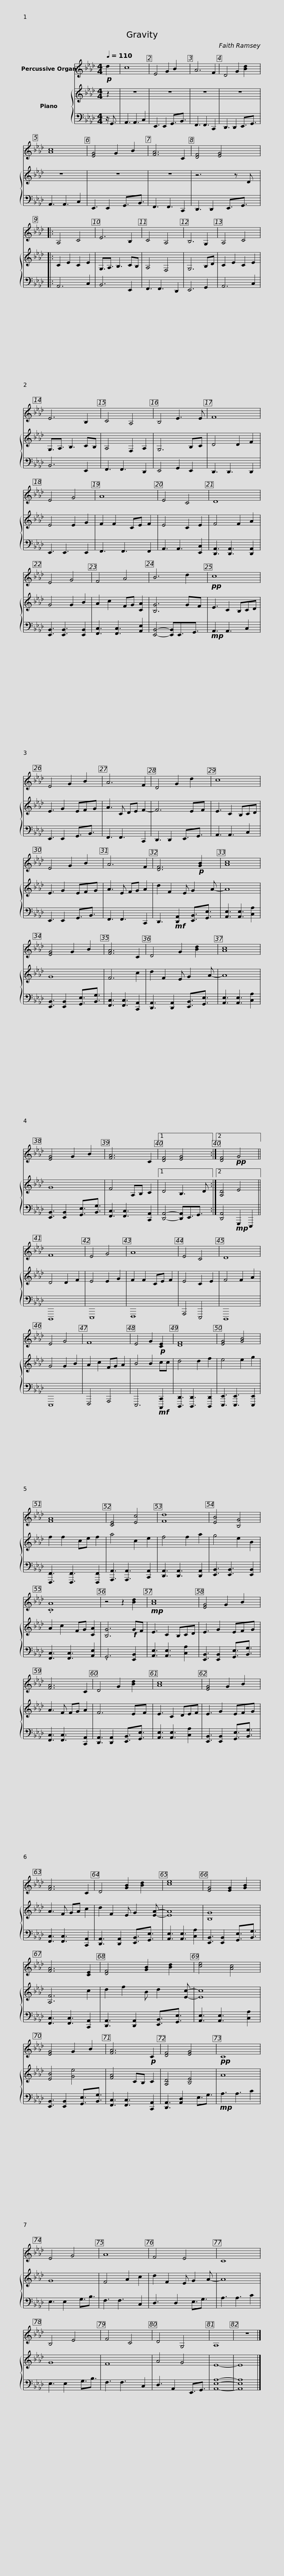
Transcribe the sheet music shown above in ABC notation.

X:1
%%score 1 { 2 | 3 }
L:1/8
Q:1/4=110
M:4/4
I:linebreak $
K:Ab
V:1 treble
V:2 treble
V:3 bass
V:1
!p! d2 | c8 | E4 G2 B2 | A6 F2 | D4 G2 [Bd]2 | %5
 [Ac]8 |$ [EG]4 G2 B2 | [FA]6 C2 | [DF]4 [EG]4 |: A,4 C4 | %10
 E6 B,2 | C4 A,4 |$ B,6 G,2 | A,4 C4 | E6 B,2 | %15
 C4 A,4 | B,4 E3 E | F8 | E4 G4 |$ A8 | %20
 E4 C4 | D8 | E4 G4 | F4 A4 | B6 d2 |$ %25
!pp! c8 | E4 G2 B2 | A6 F2 | D4 G2 d2 | c8 |$ %30
 E4 G2 B2 | A6 F2 | [DF]6!p! [GB]2 | [Ac]8 | [EG]4 G2 B2 | %35
 [FA]6 C2 |$ D4 G2 [Bd]2 | [Ac]8 | [EG]4 G2 B2 | [FA]6 C2 |1 %40
 [DF]4 [EG]4 :|2$ [DF]4!pp! G4 || F8 | E4 G4 | A8 | %45
 E4 C4 | D8 | E4 G4 | F8 |$ E4 G2!p! [CE]2 | %50
 [DF]8 | [EG]4 [GB]4 | [FA]8 | [CE]4 [Ec]4 | [Fd]8 | %55
 [EB]4 [B,G]4 |$ .[CA]8 | z4 z2 [Bd]2 |!mp! [Ac]8 | [EG]4 G2 B2 | %60
 [FA]6 C2 | D4 G2 [Bd]2 |$ [Ac]8 | [EG]4 G2 B2 | [FA]6 C2 | %65
 D4 [GB]2 [Bd]2 | [ce]8 |$ [EG]4 [EG]2 [GB]2 | [FA]6 [CE]2 | [DF]4 [GB]2 [Bd]2 | %70
 [ce]4 [Ac]4 | [EG]4 G2 B2 | [FA]6!p! C2 |$ [DF]4 [EG]4 |!pp! C8 | %75
 E4 G4 | A8 | F4 E4 | C8 |$ B,4 E4 | %80
 F4 C4 | D4 G,4 | A,8 | z8 |] %84
V:2
 z2 | z8 | z8 | z8 | z8 | %5
 z8 |$ z8 | z8 | z6 z D |: C2 E2 C2 E2 | %10
 G,3/2A,3/2 B,3 CB, | A,4 F,4 |$ G,6 B,D | C2 E2 C2 E2 | G,3/2A,3/2 B,3 CB, | %15
 A,4 F,2 A,2 | G,6 B,C | D4 D2 F2 | E4 E2 G2 |$ F2 F2 CE F2 | %20
 E4 C2 E2 | F4 F2 A2 | G4 G2 B2 | A2 c2 FG [CA]2 | [B,G]6 GF |$ %25
 E3 C2 B,CD | E3 G2 EFG | A3 C DE F2- | F6 EF | E3 C2 B,CD |$ %30
 E3 G2 EFG | A3 E FG A2 | d2 F2 E G2 A- | A8 | G8 | %35
 F6 c2 |$ d2 F2 E G2 A- | A8 | G8 | F4 A,B, C2 |1 %40
 D4 B,3 D :|2$ [A,D]4 E4 || D4 D2 F2 | E4 E2 G2 | F2 F2 CE F2 | %45
 E4 C2 E2 | F4 F2 A2 | G4 G2 B2 | A2 c2 FG A2 |$ B4 B2 cc | %50
 d4 d2 f2 | e4 e2 g2 | f2 f2 ce f2 | a4 c2 e2 | f4 f2 a2 | %55
 g4 e2 B2 |$ A2 c2 FG [CA]2 | [B,G]6!f! GF | E3 C2 B,CD | E3 G2 EFG | %60
 A3 F FG A2 | F6 EF |$ E3 C2 DEF | E3 G2 EFG | A3 F GA c2 | %65
 d2 F2 E G2 [EA]- | [EA]8 |$ [B,G]8 | [A,F]6 c2 | d2 f2 B d2 [Ec]- | %70
 [Ec]8 | [EB]4 [Ge]4 | [FA]4 CB, C2 |$ [A,D]4 [B,E]4 | A8 | %75
 G8 | F4 A2 c2 | d2 F2 E G2 A- | A8 |$ G8 | %80
 F8 | A4 G4 | E8- | E8 |] %84
V:3
 z/ G,,3/2 | A,,3 A,,3 C,2 | E,,3 E,,2 G,,3/2B,,3/2 | F,,3 F,,3 C,,2 | D,,3 D,,2 E,,3/2G,,3/2 | %5
 A,,3 A,,3 C,2 |$ E,,3 E,,2 G,,3/2B,,3/2 | F,,3 F,,3 C,,2 | D,,3 D,,2 E,,3/2G,,3/2 |: A,,6 C,2 | %10
 B,,6 E,,2 | F,,3 F,,3 D,,2 |$ E,,6 G,,2 | A,,6 C,2 | B,,6 E,,2 | %15
 F,,3 F,,3 D,,2 | E,,4 G,,2 E,,2 | D,,3 D,,3 D,,2 | E,,3 E,,3 E,,2 |$ F,,3 F,,3 F,,2 | %20
 A,,3 A,,3 [E,,C,]2 | [D,,A,,]3 [D,,A,,]3 [D,,A,,]2 | [E,,B,,]3 [E,,B,,]3 [E,,B,,]2 | [F,,C,]3 [F,,C,]3 [A,,E,]2 | [E,,B,,]4- [E,,B,,]E,,3/2G,,3/2 |$ %25
!mp! A,,3 A,,3 C,2 | E,,3 E,,2 G,,3/2B,,3/2 | F,,3 F,,3 C,,2 | D,,3 D,,2 E,,3/2G,,3/2 | A,,3 A,,3 C,2 |$ %30
 E,,3 E,,2 G,,3/2B,,3/2 | F,,3 F,,3 C,,2 | D,,3!mf! [D,,A,,]2 [E,,B,,]3/2[G,,E,]3/2 | [A,,E,]3 [A,,E,]3 [C,A,]2 | [E,,B,,]3 [E,,B,,]2 [G,,E,]3/2[B,,G,]3/2 | %35
 [F,,C,]3 [F,,C,]3 [C,,A,,]2 |$ [D,,A,,]3 [D,,A,,]2 [E,,B,,]3/2[G,,E,]3/2 | [A,,E,]3 [A,,E,]3 [C,A,]2 | [E,,B,,]3 [E,,B,,]2 [G,,E,]3/2[B,,G,]3/2 | [F,,C,]3 [F,,C,]3 [C,,A,,]2 |1 %40
 [D,,A,,]4- [D,,A,,]E,,3/2G,,3/2 :|2$ [D,,A,,]4!mp! G,,,2 E,,,2 || D,,,8 | E,,,8 | F,,,8 | %45
 A,,,4 E,,,4 | D,,,8 | E,,,8 | F,,,4 A,,,4 |$ E,,,6!mf! [C,,,C,,]2 | %50
 [D,,,D,,]3 [D,,,D,,]3 [D,,,D,,]2 | [E,,,E,,]3 [E,,,E,,]3 [E,,,E,,]2 | [F,,,F,,]3 [F,,,F,,]3 [F,,,F,,]2 | [A,,,A,,]3 [A,,,A,,]3 [C,,A,,]2 | [D,,A,,]3 [D,,A,,]3 [D,,A,,]2 | %55
 [E,,B,,]3 [E,,B,,]3 [E,,B,,]2 |$ [F,,C,]3 [F,,C,]3 [A,,E,]2 | .G,,6 [E,,B,,]2 | [A,,E,]3 [A,,E,]3 [C,A,]2 | [E,,B,,]3 [E,,B,,]2 [G,,E,]3/2[B,,G,]3/2 | %60
 [F,,C,]3 [F,,C,]3 [C,,A,,]2 | [D,,A,,]3 [D,,A,,]2 [E,,B,,]3/2[G,,E,]3/2 |$ [A,,E,]3 [A,,E,]3 [C,A,]2 | [E,,B,,]3 [E,,B,,]2 [G,,E,]3/2[B,,G,]3/2 | [F,,C,]3 [F,,C,]3 [C,,A,,]2 | %65
 [D,,A,,]3 [D,,A,,]2 [E,,B,,]3/2[G,,E,]3/2 | [A,,E,]3 [A,,E,]3 [C,A,]2 |$ [E,,B,,]3 [E,,B,,]2 [G,,E,]3/2[B,,G,]3/2 | [F,,C,]3 [F,,C,]3 [C,,A,,]2 | [D,,A,,]3 [D,,A,,]2 [E,,B,,]3/2[G,,E,]3/2 | %70
 [A,,E,]3 [A,,E,]3 [C,A,]2 | [E,,B,,]3 [E,,B,,]2 [G,,E,]3/2[B,,G,]3/2 | [F,,C,]3 [F,,C,]3 [C,,A,,]2 |$ [D,,A,,]3 [A,,D,]2 E,3/2G,3/2 |!mp! A,3 A,3 C2 | %75
 E,3 E,2 G,3/2B,3/2 | F,3 F,3 C,2 | D,3 D,2 E,3/2G,3/2 | A,3 A,3 C2 |$ E,3 E,2 G,3/2B,3/2 | %80
 F,3 F,3 C,2 | D,3 A,,2 E,,3/2G,,3/2 | [A,,E,A,]8- | [A,,E,A,]8 |] %84
